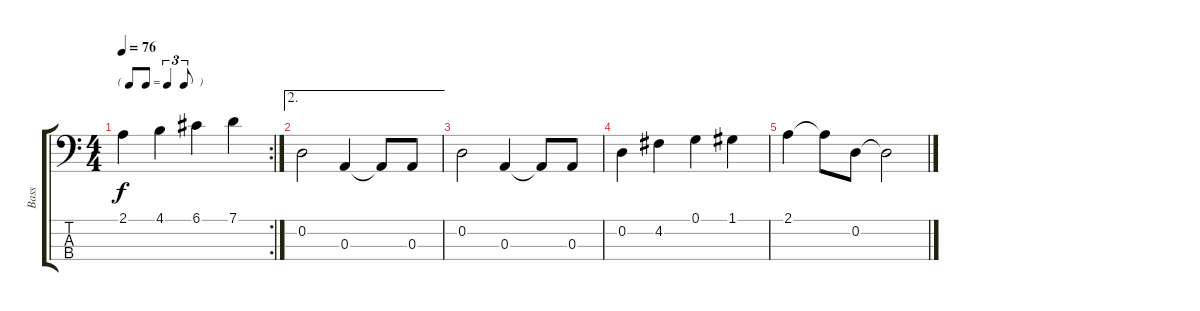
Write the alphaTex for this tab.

\track ("Bass" "Bass") {instrument acousticbass}
\staff {score tabs}
\tuning (G2 D2 A1 E1) {hide}
\rc 2
\ts (4 4)
\tf triplet8th
\tempo 76
\clef f4
\ks c
2.1.4{dy f} 4.1.4 6.1.4 7.1.4 |
\ae 2
0.2.2 0.3.4 0.3{t}.8 0.3.8 |
0.2.2 0.3.4 0.3{t}.8 0.3.8 |
0.2.4 4.2.4 0.1.4 1.1.4 |
2.1.4 2.1{t}.8 0.2.8 0.2{t}.2
